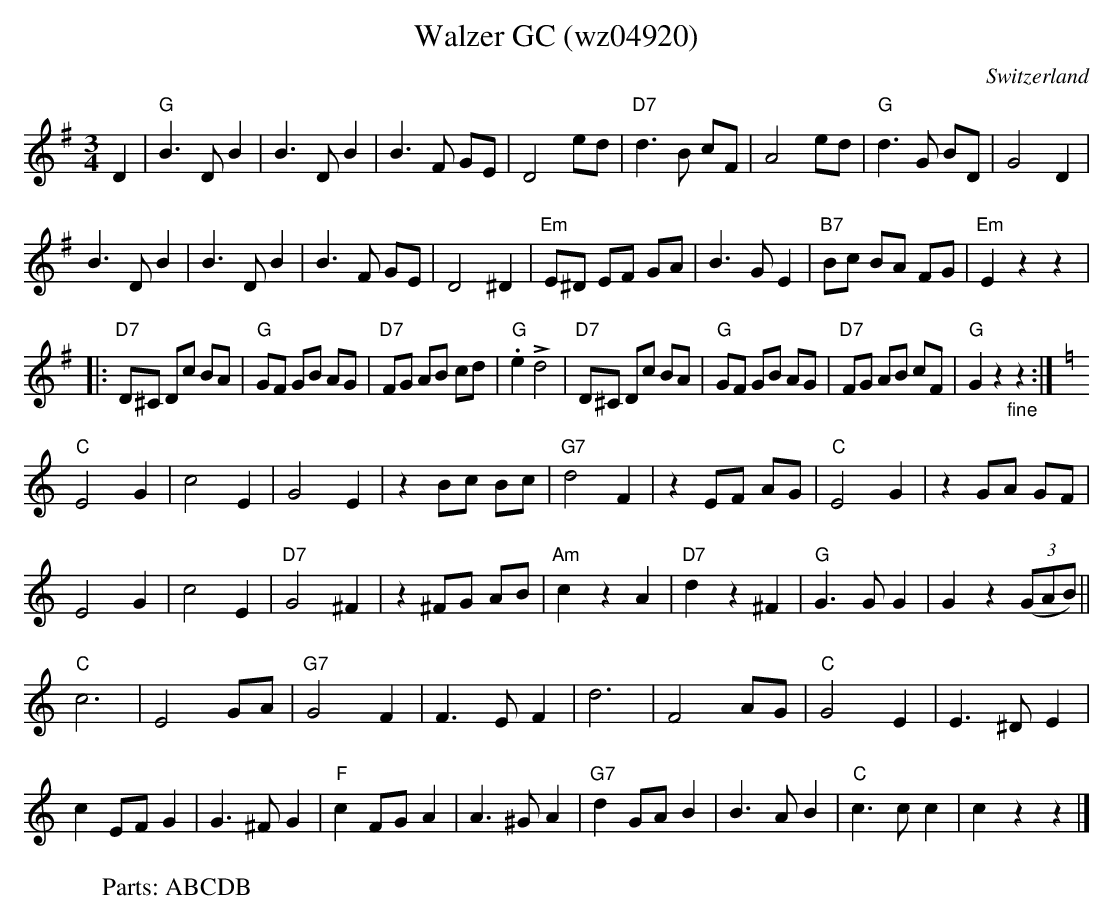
X:1
T:Walzer GC (wz04920)
M:3/4
L:1/8
O:Switzerland
K:G major
D2 | "G"B3DB2 | B3DB2 | B3F GE | D4 ed | "D7"d3B cF | A4 ed | "G"d3G BD | G4D2 |
B3DB2 | B3DB2 | B3F GE | D4^D2 | "Em"E^D EF GA | B3GE2 | "B7"Bc BA FG | "Em"E2z2z2 |:
"D7"D^C Dc BA | "G"GF GB AG | "D7"FG AB cd | "G".e2 !>!d4 | "D7"D^C Dc BA | "G"GF GB AG | "D7"FG AB cF | "G"G2z2"_fine"z2 :| [K:C]
"C"E4G2 | c4E2 | G4E2 | z2 Bc Bc | "G7"d4F2 | z2EF AG | "C"E4G2 | z2GA GF |
E4G2 | c4E2 | "D7"G4^F2 | z2^FG AB | "Am"c2z2A2 | "D7"d2z2^F2 | "G"G3GG2 | G2z2 (3(GAB) ||
"C"c6 | E4GA | "G7"G4F2 | F3EF2 | d6 | F4AG | "C"G4E2 | E3^DE2 |
c2EFG2 | G3^FG2 | "F"c2FGA2 | A3^GA2 | "G7"d2GAB2 | B3AB2 | "C"c3cc2 | c2z2z2 |]
W:Parts: ABCDB
